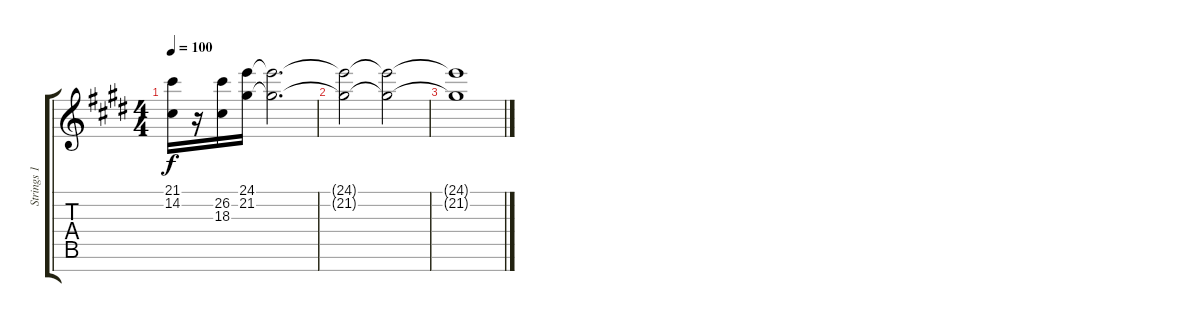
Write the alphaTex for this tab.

\track ("Strings 1" "Strings 1") {instrument stringensemble1}
\staff {score tabs}
\tuning (E4 B3 G3 D3 A2 E2 B1) {hide}
\ts (4 4)
\tempo 100
\clef g2
\ks e
(21.1 14.2).16{dy f} r.16 (26.2 18.3).16 (24.1 21.2).16 (24.1{t} 21.2{t}).2{d} |
(24.1{t} 21.2{t}).2 (24.1{t} 21.2{t}).2{volume 0} |
(24.1{t} 21.2{t}).1
